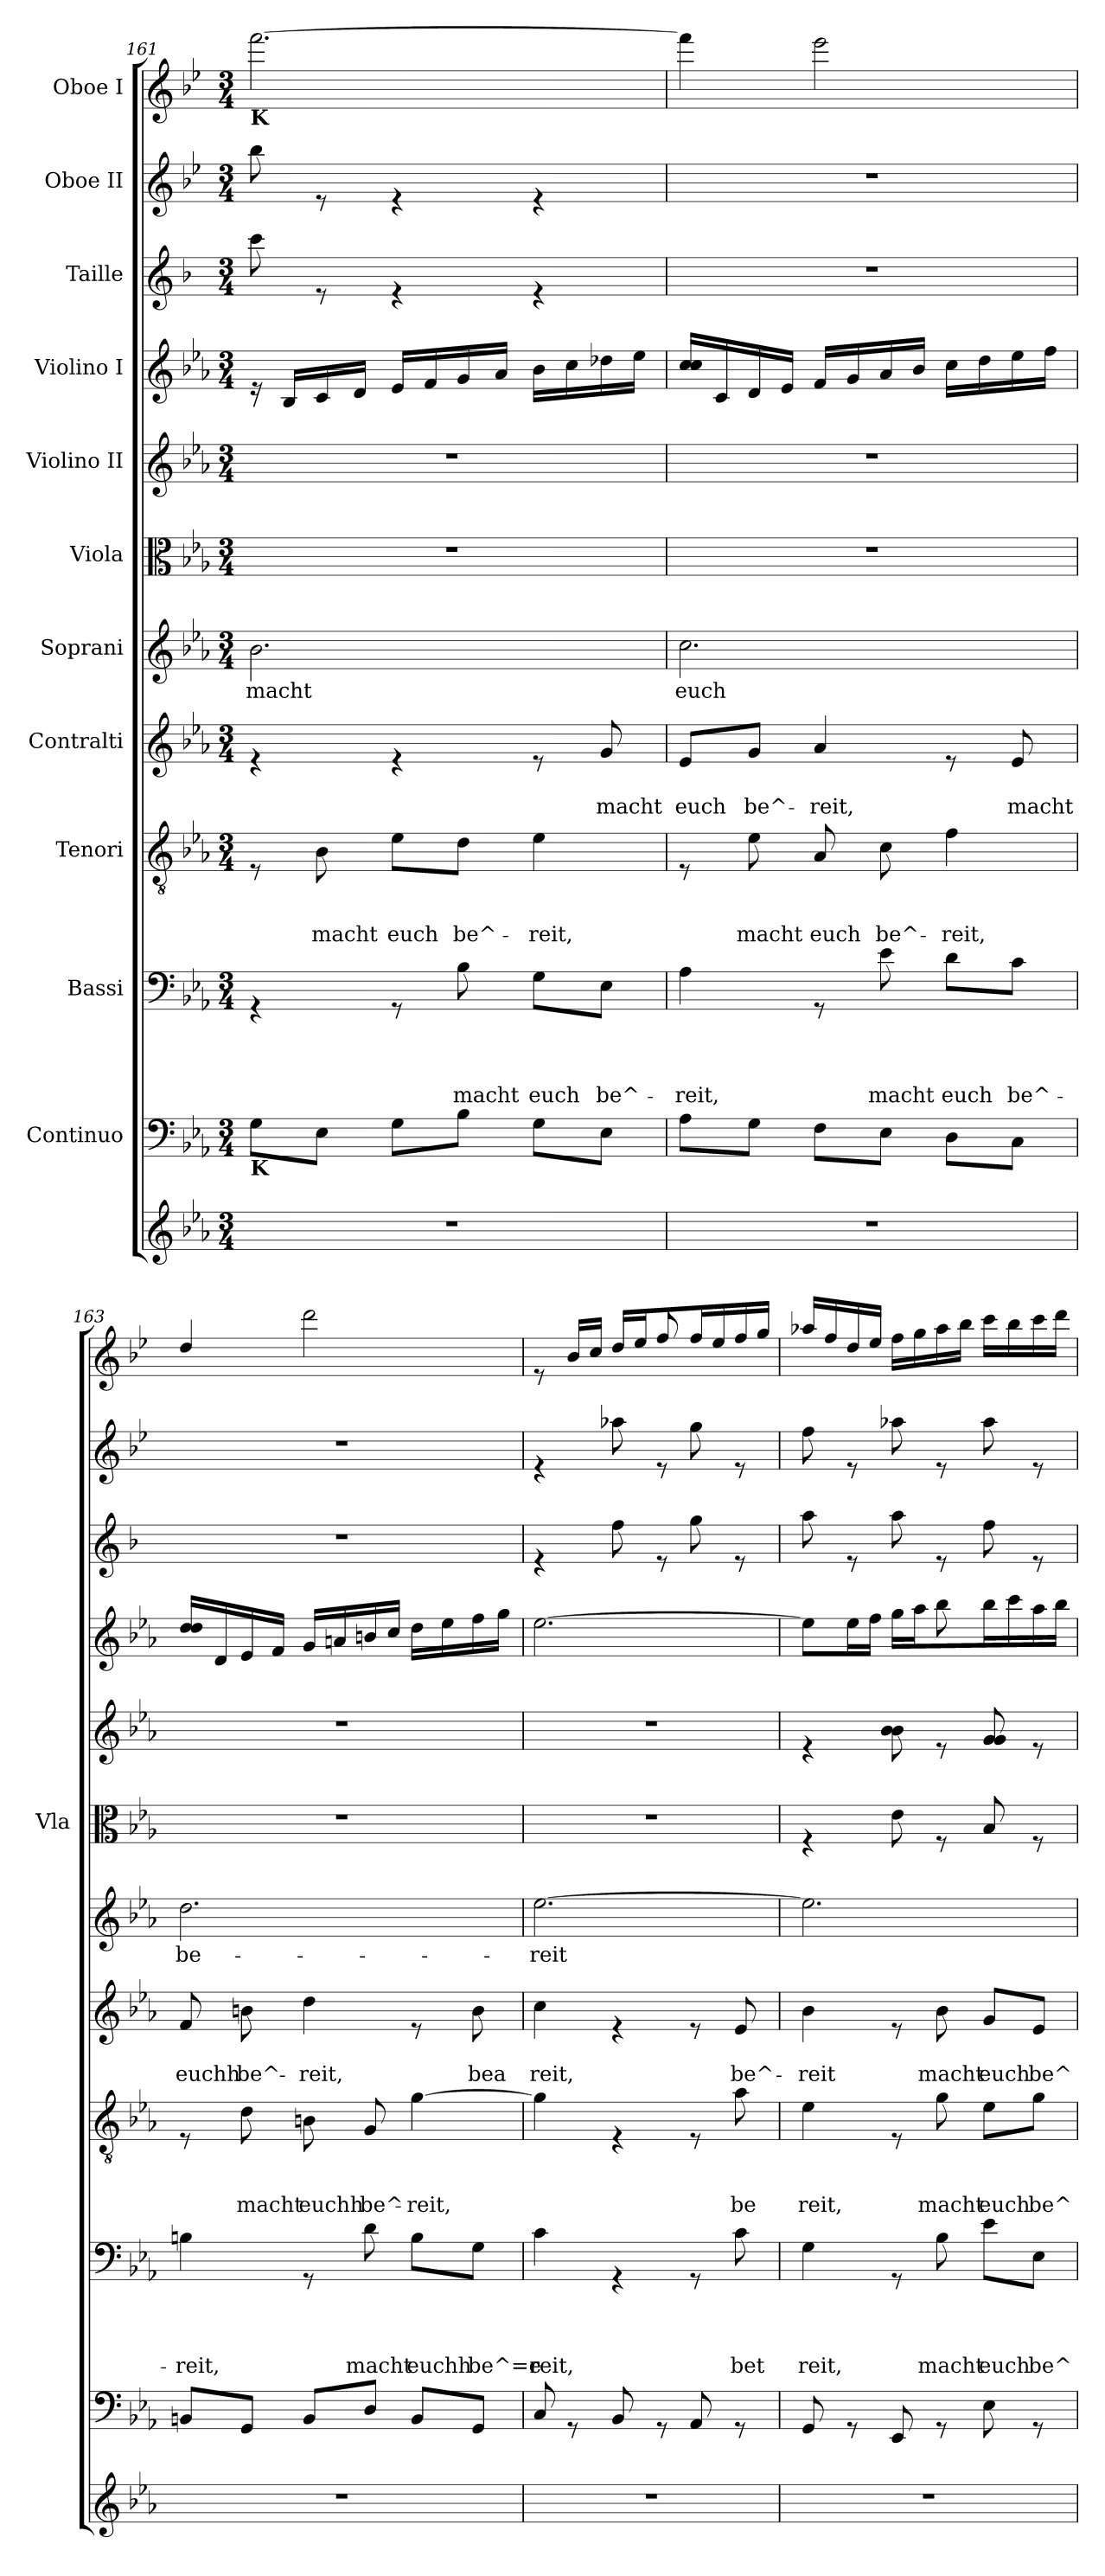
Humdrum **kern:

**kern	**kern	**kern	**text	**text	**text	**text	**kern	**text	**text	**text	**kern	**text	**text	**kern	**text	**kern	**kern	**kern	**kern	**kern	**kern
*part12	*part11	*part10	*part10	*part10	*part10	*part10	*part9	*part9	*part9	*part9	*part8	*part8	*part8	*part7	*part7	*part6	*part5	*part4	*part3	*part2	*part1
*staff12	*staff11	*staff10	*staff10	*staff10	*staff10	*staff10	*staff9	*staff9	*staff9	*staff9	*staff8	*staff8	*staff8	*staff7	*staff7	*staff6	*staff5	*staff4	*staff3	*staff2	*staff1
*	*I"Continuo	*I"Bassi	*	*	*	*	*I"Tenori	*	*	*	*I"Contralti	*	*	*I"Soprani	*	*I"Viola	*I"Violino II	*I"Violino I	*I"Taille	*I"Oboe II	*I"Oboe I
*	*	*	*	*	*	*	*	*	*	*	*	*	*	*	*	*I'Vla	*	*	*	*	*
*clefG2	*clefF4	*clefF4	*	*	*	*	*clefGv2	*	*	*	*clefG2	*	*	*clefG2	*	*clefC3	*clefG2	*clefG2	*clefG2	*clefG2	*clefG2
*	*	*	*	*	*	*	*	*	*	*	*	*	*	*	*	*	*	*	*ITrd4c7	*ITrd4c7	*ITrd4c7
*k[b-e-a-]	*k[b-e-a-]	*k[b-e-a-]	*	*	*	*	*k[b-e-a-]	*	*	*	*k[b-e-a-]	*	*	*k[b-e-a-]	*	*k[b-e-a-]	*k[b-e-a-]	*k[b-e-a-]	*k[b-e-]	*k[b-e-a-]	*k[b-e-a-]
*E-:	*E-:	*E-:	*	*	*	*	*E-:	*	*	*	*E-:	*	*	*E-:	*	*E-:	*E-:	*E-:	*B-:	*E-:	*E-:
*M3/4	*M3/4	*M3/4	*	*	*	*	*M3/4	*	*	*	*M3/4	*	*	*M3/4	*	*M3/4	*M3/4	*M3/4	*M3/4	*M3/4	*M3/4
=161	=161	=161	=161	=161	=161	=161	=161	=161	=161	=161	=161	=161	=161	=161	=161	=161	=161	=161	=161	=161	=161
!	!	!	!	!	!	!	!	!	!	!	!	!	!	!	!	!	!	!	!	!	!LO:TX:b:B:t=K
!	!LO:TX:b:B:t=K	!	!	!	!	!	!	!	!	!	!	!	!	!	!	!	!	!	!	!	!
!	!	!	!	!	!	!	!	!	!	!	!	!	!	!	!LO:LY:b	!	!	!	!	!	!
2.r	8G\L	4rGG	.	.	.	.	8rE	.	.	.	4re	.	.	2.b-\	-macht	2.r	2.r	16rd	8ff\	8ee-\	[2.bb-\
.	.	.	.	.	.	.	.	.	.	.	.	.	.	.	.	.	.	16B-/LL	.	.	.
!	!	!	!	!	!	!	!	!	!	!LO:LY:b	!	!	!	!	!	!	!	!	!	!	!
.	8E-\J	.	.	.	.	.	8B-\	.	.	macht	.	.	.	.	.	.	.	16c/	8re	8re	.
.	.	.	.	.	.	.	.	.	.	.	.	.	.	.	.	.	.	16d/JJ	.	.	.
!	!	!	!	!	!	!	!	!	!	!LO:LY:b	!	!	!	!	!	!	!	!	!	!	!
.	8G\L	8rGG	.	.	.	.	8e-\L	.	.	euch	4re	.	.	.	.	.	.	16e-/LL	4re	4re	.
.	.	.	.	.	.	.	.	.	.	.	.	.	.	.	.	.	.	16f/	.	.	.
!	!	!	!	!	!	!LO:LY:b	!	!	!	!LO:LY:b	!	!	!	!	!	!	!	!	!	!	!
.	8B-\J	8B-\	.	.	.	macht	8d\J	.	.	be^-	.	.	.	.	.	.	.	16g/	.	.	.
.	.	.	.	.	.	.	.	.	.	.	.	.	.	.	.	.	.	16a-/JJ	.	.	.
!	!	!	!	!	!	!LO:LY:b	!	!	!	!LO:LY:b	!	!	!	!	!	!	!	!	!	!	!
.	8G\L	8G\L	.	.	.	euch	4e-\	.	.	-reit,	8re	.	.	.	.	.	.	16b-\LL	4re	4re	.
.	.	.	.	.	.	.	.	.	.	.	.	.	.	.	.	.	.	16cc\	.	.	.
!	!	!	!	!	!	!LO:LY:b	!	!	!	!	!	!	!LO:LY:b	!	!	!	!	!	!	!	!
.	8E-\J	8E-\J	.	.	.	be^-	.	.	.	.	8g/	.	macht	.	.	.	.	16dd-X\	.	.	.
.	.	.	.	.	.	.	.	.	.	.	.	.	.	.	.	.	.	16ee-\JJ	.	.	.
!!LO:LB:g=z
=162	=162	=162	=162	=162	=162	=162	=162	=162	=162	=162	=162	=162	=162	=162	=162	=162	=162	=162	=162	=162	=162
!	!	!	!	!	!	!LO:LY:b	!	!	!	!	!	!	!LO:LY:b	!	!LO:LY:b	!	!	!	!	!	!
2.r	8A-\L	4A-\	.	.	.	-reit,	8rE	.	.	.	8e-/L	.	euch	2.cc\	euch	2.r	2.r	16cc/ 16cc/LL	2.r	2.r	4bb-\]
.	.	.	.	.	.	.	.	.	.	.	.	.	.	.	.	.	.	16c/	.	.	.
!	!	!	!	!	!	!	!	!	!	!LO:LY:b	!	!	!LO:LY:b	!	!	!	!	!	!	!	!
.	8G\J	.	.	.	.	.	8e-\	.	.	macht	8g/J	.	be^-	.	.	.	.	16d/	.	.	.
.	.	.	.	.	.	.	.	.	.	.	.	.	.	.	.	.	.	16e-/JJ	.	.	.
!	!	!	!	!	!	!	!	!	!	!LO:LY:b	!	!	!LO:LY:b	!	!	!	!	!	!	!	!
.	8F\L	8rGG	.	.	.	.	8A-/	.	.	euch	4a-/	.	-reit,	.	.	.	.	16f/LL	.	.	2aa-\
.	.	.	.	.	.	.	.	.	.	.	.	.	.	.	.	.	.	16g/	.	.	.
!	!	!	!	!	!	!LO:LY:b	!	!	!	!LO:LY:b	!	!	!	!	!	!	!	!	!	!	!
.	8E-\J	8e-\	.	.	.	macht	8c\	.	.	be^-	.	.	.	.	.	.	.	16a-/	.	.	.
.	.	.	.	.	.	.	.	.	.	.	.	.	.	.	.	.	.	16b-/JJ	.	.	.
!	!	!	!	!	!	!LO:LY:b	!	!	!	!LO:LY:b	!	!	!	!	!	!	!	!	!	!	!
.	8D\L	8d\L	.	.	.	euch	4f\	.	.	-reit,	8re	.	.	.	.	.	.	16cc\LL	.	.	.
.	.	.	.	.	.	.	.	.	.	.	.	.	.	.	.	.	.	16dd\	.	.	.
!	!	!	!	!	!	!LO:LY:b	!	!	!	!	!	!	!LO:LY:b	!	!	!	!	!	!	!	!
.	8C\J	8c\J	.	.	.	be^-	.	.	.	.	8e-/	.	macht	.	.	.	.	16ee-\	.	.	.
.	.	.	.	.	.	.	.	.	.	.	.	.	.	.	.	.	.	16ff\JJ	.	.	.
!!LO:PB:g=z
=163	=163	=163	=163	=163	=163	=163	=163	=163	=163	=163	=163	=163	=163	=163	=163	=163	=163	=163	=163	=163	=163
!	!	!	!	!	!	!LO:LY:b	!	!	!	!	!	!	!LO:LY:b	!	!LO:LY:b	!	!	!	!	!	!
2.r	8BBn/L	4Bn\	.	.	.	-reit,	8rE	.	.	.	8f/	.	euchh	2.dd\	be-	2.r	2.r	16dd/ 16dd/LL	2.r	2.r	4g/
.	.	.	.	.	.	.	.	.	.	.	.	.	.	.	.	.	.	16d/	.	.	.
!	!	!	!	!	!	!	!	!	!	!LO:LY:b	!	!	!LO:LY:b	!	!	!	!	!	!	!	!
.	8GG/J	.	.	.	.	.	8d\	.	.	macht	8bn\	.	be^-	.	.	.	.	16e-/	.	.	.
.	.	.	.	.	.	.	.	.	.	.	.	.	.	.	.	.	.	16f/JJ	.	.	.
!	!	!	!	!	!	!	!	!	!	!LO:LY:b	!	!	!LO:LY:b	!	!	!	!	!	!	!	!
.	8BB/L	8rGG	.	.	.	.	8Bn\	.	.	euchh	4dd\	.	-reit,	.	.	.	.	16g/LL	.	.	2gg\
.	.	.	.	.	.	.	.	.	.	.	.	.	.	.	.	.	.	16an/	.	.	.
!	!	!	!	!	!	!LO:LY:b	!	!	!	!LO:LY:b	!	!	!	!	!	!	!	!	!	!	!
.	8D/J	8d\	.	.	.	macht	8G/	.	.	be^-	.	.	.	.	.	.	.	16bn/	.	.	.
.	.	.	.	.	.	.	.	.	.	.	.	.	.	.	.	.	.	16cc/JJ	.	.	.
!	!	!	!	!	!	!LO:LY:b	!	!	!	!LO:LY:b	!	!	!	!	!	!	!	!	!	!	!
.	8BB/L	8B\L	.	.	.	euchh	[>4g\	.	.	-reit,	8re	.	.	.	.	.	.	16dd\LL	.	.	.
.	.	.	.	.	.	.	.	.	.	.	.	.	.	.	.	.	.	16ee-\	.	.	.
!	!	!	!	!	!	!LO:LY:b	!	!	!	!	!	!	!LO:LY:b	!	!	!	!	!	!	!	!
.	8GG/J	8G\J	.	.	.	be^=e	.	.	.	.	8b\	.	bea	.	.	.	.	16ff\	.	.	.
.	.	.	.	.	.	.	.	.	.	.	.	.	.	.	.	.	.	16gg\JJ	.	.	.
=164	=164	=164	=164	=164	=164	=164	=164	=164	=164	=164	=164	=164	=164	=164	=164	=164	=164	=164	=164	=164	=164
!	!	!	!	!	!	!LO:LY:b	!	!	!	!	!	!	!LO:LY:b	!	!LO:LY:b	!	!	!	!	!	!
*	*	*	*	*	*	*	*	*	*	*	*	*	*	*	*	*	*	*	*	*	*^
2.r	8C/	4c\	.	.	.	reit,	4g\]	.	.	.	4cc\	.	reit,	[>2.ee-\	-reit	2.r	2.r	[2.ee-\	4re	4re	8re	4.ryy
.	8rGG	.	.	.	.	.	.	.	.	.	.	.	.	.	.	.	.	.	.	.	16e-/LL	.
.	.	.	.	.	.	.	.	.	.	.	.	.	.	.	.	.	.	.	.	.	16f/JJ	.
.	8BB-/	4rGG	.	.	.	.	4rE	.	.	.	4re	.	.	.	.	.	.	.	8b-\	8dd-X\	16g/LL	.
.	.	.	.	.	.	.	.	.	.	.	.	.	.	.	.	.	.	.	.	.	16a-/	.
.	8rGG	.	.	.	.	.	.	.	.	.	.	.	.	.	.	.	.	.	8re	8re	8ryy	8b-/
.	8AA-/	8rGG	.	.	.	.	8rE	.	.	.	8re	.	.	.	.	.	.	.	8cc\	8cc\	16b-/	4ryy
.	.	.	.	.	.	.	.	.	.	.	.	.	.	.	.	.	.	.	.	.	16a-/	.
!	!	!	!	!	!	!LO:LY:b	!	!	!	!LO:LY:b	!	!	!LO:LY:b	!	!	!	!	!	!	!	!	!
.	8rGG	8c\	.	.	.	bet	8a-\	.	.	be	8e-/	.	be^-	.	.	.	.	.	8re	8re	16b-/	.
.	.	.	.	.	.	.	.	.	.	.	.	.	.	.	.	.	.	.	.	.	16cc/JJ	.
*	*	*	*	*	*	*	*	*	*	*	*	*	*	*	*	*	*	*	*	*	*v	*v
=165	=165	=165	=165	=165	=165	=165	=165	=165	=165	=165	=165	=165	=165	=165	=165	=165	=165	=165	=165	=165	=165
!	!	!	!	!	!	!LO:LY:b	!	!	!	!LO:LY:b	!	!	!LO:LY:b	!	!	!	!	!	!	!	!
*	*	*	*	*	*	*	*	*	*	*	*	*	*	*	*	*	*	*^	*	*	*
2.r	8GG/	4G\	.	.	.	reit,	4e-\	.	.	reit,	4b-\	.	-reit	2.ee-\]	.	4rF	4re	8ee-\L]	4.ryy	8dd\	8b-\	16dd-X/LL
.	.	.	.	.	.	.	.	.	.	.	.	.	.	.	.	.	.	.	.	.	.	16b-/
.	8rGG	.	.	.	.	.	.	.	.	.	.	.	.	.	.	.	.	16ee-\L	.	8re	8re	16g/
.	.	.	.	.	.	.	.	.	.	.	.	.	.	.	.	.	.	16ff\JJ	.	.	.	16a-/JJ
.	8EE-/	8rGG	.	.	.	.	8rE	.	.	.	8re	.	.	.	.	8e-\	8b-\ 8b-\	16gg\LL	.	8dd\	8dd-X\	16b-\LL
.	.	.	.	.	.	.	.	.	.	.	.	.	.	.	.	.	.	16aa-\	.	.	.	16cc\
!	!	!	!	!	!	!LO:LY:b	!	!	!	!LO:LY:b	!	!	!LO:LY:b	!	!	!	!	!	!	!	!	!
.	8rGG	8B-\	.	.	.	macht	8g\	.	.	macht	8b-\	.	macht	.	.	8rF	8re	8ryy	8bb-\	8re	8re	16dd-\
.	.	.	.	.	.	.	.	.	.	.	.	.	.	.	.	.	.	.	.	.	.	16ee-\JJ
!	!	!	!	!	!	!LO:LY:b	!	!	!	!LO:LY:b	!	!	!LO:LY:b	!	!	!	!	!	!	!	!	!
.	8E-\	8e-\L	.	.	.	euch	8e-\L	.	.	euch	8g/L	.	euch	.	.	8B-/	8g/ 8g/	16bb-\	4ryy	8b-\	8dd-\	16ff\LL
.	.	.	.	.	.	.	.	.	.	.	.	.	.	.	.	.	.	16ccc\	.	.	.	16ee-\
!	!	!	!	!	!	!LO:LY:b	!	!	!	!LO:LY:b	!	!	!LO:LY:b	!	!	!	!	!	!	!	!	!
.	8rGG	8E-\J	.	.	.	be^-	8g\J	.	.	be^-	8e-/J	.	be^-	.	.	8rF	8re	16aa-\	.	8re	8re	16ff\
.	.	.	.	.	.	.	.	.	.	.	.	.	.	.	.	.	.	16bb-\JJ	.	.	.	16gg\JJ
*	*	*	*	*	*	*	*	*	*	*	*	*	*	*	*	*	*	*v	*v	*	*	*
=	=	=	=	=	=	=	=	=	=	=	=	=	=	=	=	=	=	=	=	=	=
*-	*-	*-	*-	*-	*-	*-	*-	*-	*-	*-	*-	*-	*-	*-	*-	*-	*-	*-	*-	*-	*-
